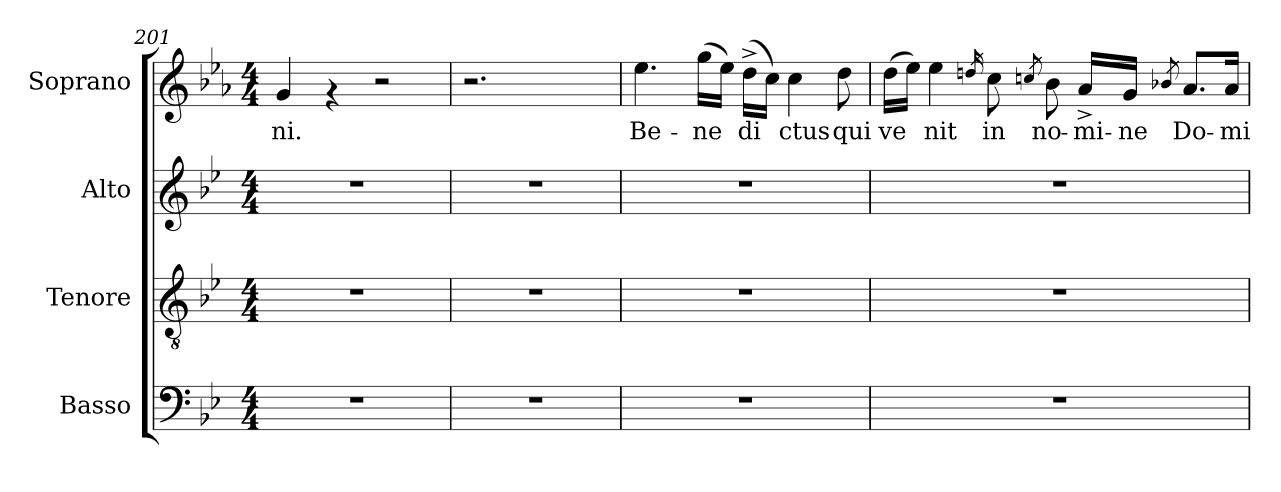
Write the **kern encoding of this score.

**kern	**kern	**kern	**kern	**text
*part4	*part3	*part2	*part1	*part1
*staff4	*staff3	*staff2	*staff1	*staff1
*I"Basso	*I"Tenore	*I"Alto	*I"Soprano	*
*I'B	*I'T	*I'A	*I'S	*
!!LO:LB:g=z
*clefF4	*clefGv2	*clefG2	*clefG2	*
*k[b-e-]	*k[b-e-]	*k[b-e-]	*k[b-e-a-]	*
*B-:	*B-:	*B-:	*E-:	*
*M4/4	*M4/4	*M4/4	*M4/4	*
=201	=201	=201	=201	=201
!	!	!	!	!LO:LY:b:cj
1r	1r	1r	4g/	-ni.
.	.	.	4rf	.
.	.	.	2r	.
=202	=202	=202	=202	=202
1r	1r	1r	2.r	.
.	.	.	4ryy	.
=203	=203	=203	=203	=203
!	!	!	!	!LO:LY:b:cj
1r	1r	1r	4.ee-\	Be-
!	!	!	!	!LO:LY:b:cj
.	.	.	(>16gg\L	-ne-
!	!	!	!	!LO:LY:b:cj
.	.	.	16ee-\J)	--
!	!	!	!	!LO:LY:b:cj
.	.	.	(>16dd^<\L	-di-
!	!	!	!	!LO:LY:b:cj
.	.	.	16cc\J)	--
!	!	!	!	!LO:LY:b:cj
.	.	.	4cc\	-ctus
!	!	!	!	!LO:LY:b:cj
.	.	.	8dd\	qui
=204	=204	=204	=204	=204
!	!	!	!	!LO:LY:b:cj
1r	1r	1r	(>16dd\L	ve-
!	!	!	!	!LO:LY:b:cj
.	.	.	16ee-\J)	--
!	!	!	!	!LO:LY:b:cj
.	.	.	4ee-\	-nit
.	.	.	16qddn/	.
!	!	!	!	!LO:LY:b:cj
.	.	.	8cc\	in
.	.	.	8qccn/	.
!	!	!	!	!LO:LY:b:cj
.	.	.	8b-\	no-
!	!	!	!	!LO:LY:b:cj
.	.	.	16a-^>/L	-mi-
!	!	!	!	!LO:LY:b:cj
.	.	.	16g/J	-ne
.	.	.	8qb-X/	.
!	!	!	!	!LO:LY:b:cj
.	.	.	8.a-/L	Do-
!	!	!	!	!LO:LY:b:cj
.	.	.	16a-/J	-mi-
=	=	=	=	=
*-	*-	*-	*-	*-
